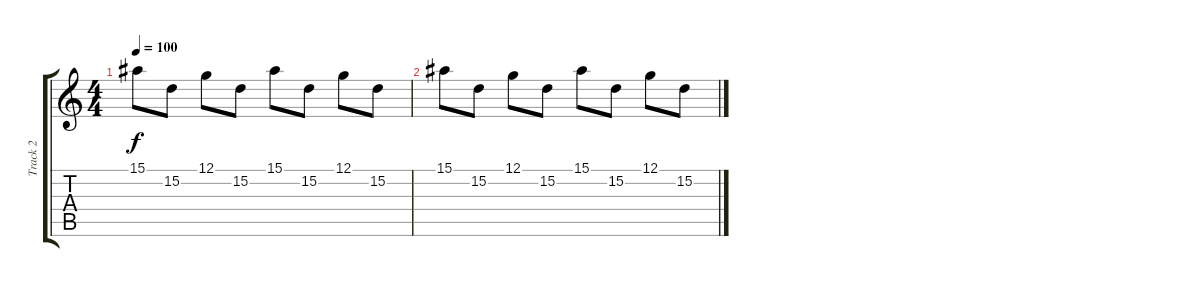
\track ("Track 2" "Track 2") {instrument stringensemble1}
\staff {score tabs}
\tuning (G4 B3 G3 D3 A2 E2) {hide}
\ts (4 4)
\tempo 100
\clef g2
\ks c
15.1.8{dy f volume 2 instrument tubularbells} 15.2.8 12.1.8 15.2.8 15.1.8 15.2.8 12.1.8 15.2.8 |
15.1.8 15.2.8 12.1.8 15.2.8 15.1.8 15.2.8 12.1.8 15.2.8
